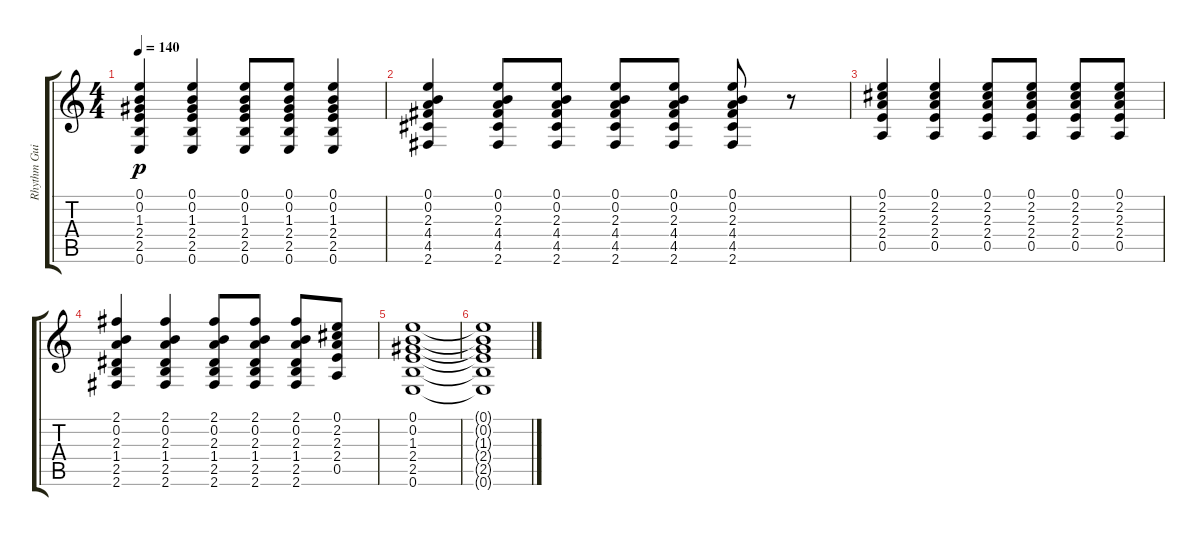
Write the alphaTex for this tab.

\track ("Rhythm Guitar" "Rhythm Gui") {instrument acousticguitarsteel}
\staff {score tabs}
\tuning (E4 B3 G3 D3 A2 E2) {hide}
\ts (4 4)
\tempo 140
\clef g2
\ks c
(0.1 0.2 1.3 2.4 2.5 0.6).4{dy p} (0.1 0.2 1.3 2.4 2.5 0.6).4 (0.1 0.2 1.3 2.4 2.5 0.6).8 (0.1 0.2 1.3 2.4 2.5 0.6).8 (0.1 0.2 1.3 2.4 2.5 0.6).4 |
(0.1 0.2 2.3 4.4 4.5 2.6).4 (0.1 0.2 2.3 4.4 4.5 2.6).8 (0.1 0.2 2.3 4.4 4.5 2.6).8 (0.1 0.2 2.3 4.4 4.5 2.6).8 (0.1 0.2 2.3 4.4 4.5 2.6).8 (0.1 0.2 2.3 4.4 4.5 2.6).8 r.8 |
(0.1 2.2 2.3 2.4 0.5).4 (0.1 2.2 2.3 2.4 0.5).4 (0.1 2.2 2.3 2.4 0.5).8 (0.1 2.2 2.3 2.4 0.5).8 (0.1 2.2 2.3 2.4 0.5).8 (0.1 2.2 2.3 2.4 0.5).8 |
(2.1 0.2 2.3 1.4 2.5 2.6).4 (2.1 0.2 2.3 1.4 2.5 2.6).4 (2.1 0.2 2.3 1.4 2.5 2.6).8 (2.1 0.2 2.3 1.4 2.5 2.6).8 (2.1 0.2 2.3 1.4 2.5 2.6).8 (0.1 2.2 2.3 2.4 0.5).8 |
(0.1 0.2 1.3 2.4 2.5 0.6).1 |
(0.1{t} 0.2{t} 1.3{t} 2.4{t} 2.5{t} 0.6{t}).1
